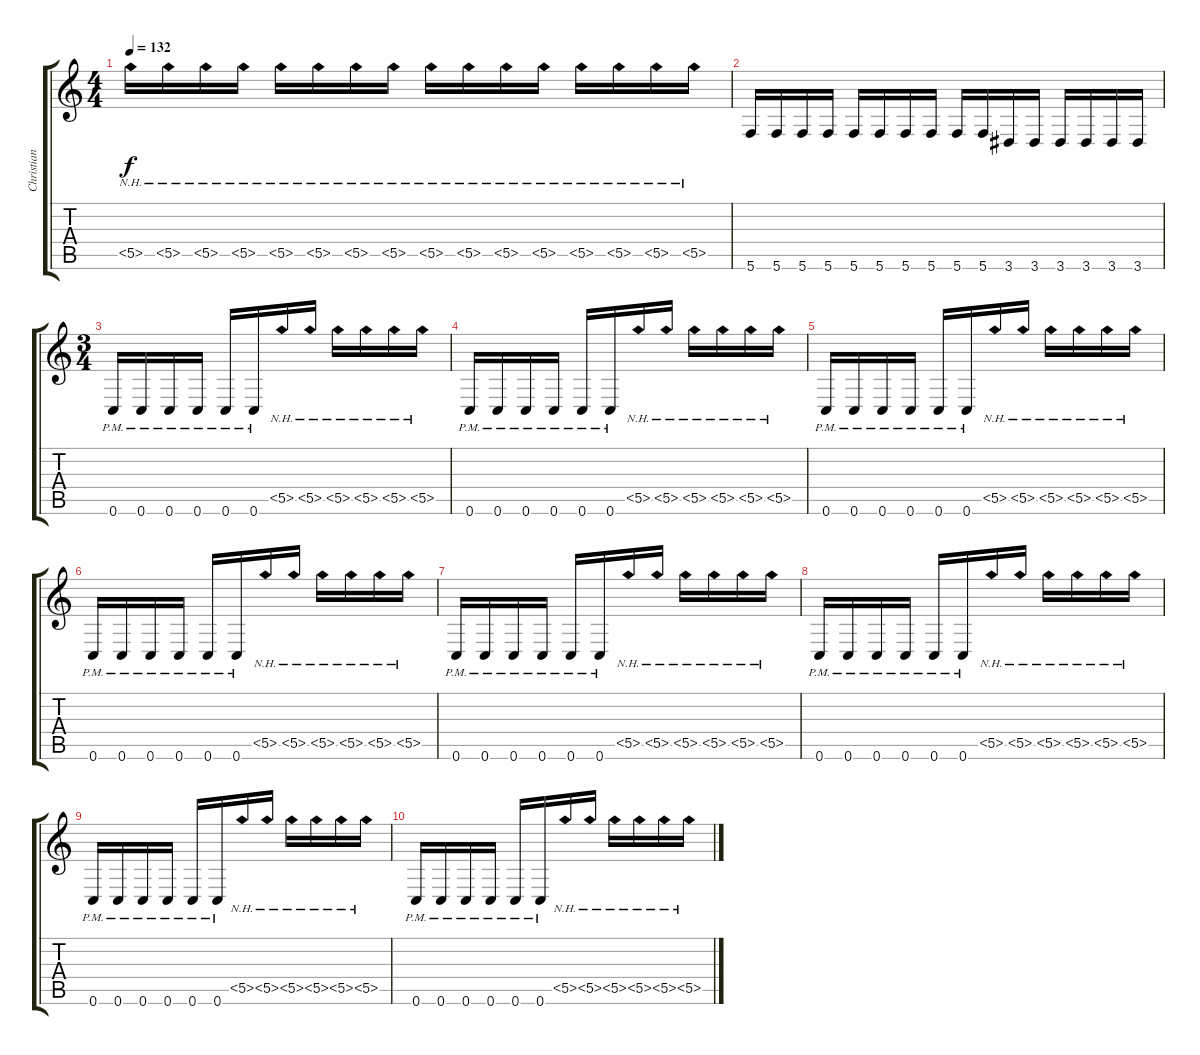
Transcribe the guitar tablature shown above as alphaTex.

\track ("Christian Andreu" "Christian ") {instrument distortionguitar}
\staff {score tabs}
\tuning (D4 A3 F3 C3 G2 C2) {hide}
\ts (4 4)
\tempo 132
\clef g2
\ks c
5.5{nh}.16{dy f} 5.5{nh}.16 5.5{nh}.16 5.5{nh}.16 5.5{nh}.16 5.5{nh}.16 5.5{nh}.16 5.5{nh}.16 5.5{nh}.16 5.5{nh}.16 5.5{nh}.16 5.5{nh}.16 5.5{nh}.16 5.5{nh}.16 5.5{nh}.16 5.5{nh}.16 |
5.6.16 5.6.16 5.6.16 5.6.16 5.6.16 5.6.16 5.6.16 5.6.16 5.6.16 5.6.16 3.6.16 3.6.16 3.6.16 3.6.16 3.6.16 3.6.16 |
\ts (3 4)
0.6{pm}.16 0.6{pm}.16 0.6{pm}.16 0.6{pm}.16 0.6{pm}.16 0.6{pm}.16 5.5{nh}.16 5.5{nh}.16 5.5{nh}.16 5.5{nh}.16 5.5{nh}.16 5.5{nh}.16 |
0.6{pm}.16 0.6{pm}.16 0.6{pm}.16 0.6{pm}.16 0.6{pm}.16 0.6{pm}.16 5.5{nh}.16 5.5{nh}.16 5.5{nh}.16 5.5{nh}.16 5.5{nh}.16 5.5{nh}.16 |
0.6{pm}.16 0.6{pm}.16 0.6{pm}.16 0.6{pm}.16 0.6{pm}.16 0.6{pm}.16 5.5{nh}.16 5.5{nh}.16 5.5{nh}.16 5.5{nh}.16 5.5{nh}.16 5.5{nh}.16 |
0.6{pm}.16 0.6{pm}.16 0.6{pm}.16 0.6{pm}.16 0.6{pm}.16 0.6{pm}.16 5.5{nh}.16 5.5{nh}.16 5.5{nh}.16 5.5{nh}.16 5.5{nh}.16 5.5{nh}.16 |
0.6{pm}.16 0.6{pm}.16 0.6{pm}.16 0.6{pm}.16 0.6{pm}.16 0.6{pm}.16 5.5{nh}.16 5.5{nh}.16 5.5{nh}.16 5.5{nh}.16 5.5{nh}.16 5.5{nh}.16 |
0.6{pm}.16 0.6{pm}.16 0.6{pm}.16 0.6{pm}.16 0.6{pm}.16 0.6{pm}.16 5.5{nh}.16 5.5{nh}.16 5.5{nh}.16 5.5{nh}.16 5.5{nh}.16 5.5{nh}.16 |
0.6{pm}.16 0.6{pm}.16 0.6{pm}.16 0.6{pm}.16 0.6{pm}.16 0.6{pm}.16 5.5{nh}.16 5.5{nh}.16 5.5{nh}.16 5.5{nh}.16 5.5{nh}.16 5.5{nh}.16 |
0.6{pm}.16 0.6{pm}.16 0.6{pm}.16 0.6{pm}.16 0.6{pm}.16 0.6{pm}.16 5.5{nh}.16 5.5{nh}.16 5.5{nh}.16 5.5{nh}.16 5.5{nh}.16 5.5{nh}.16
